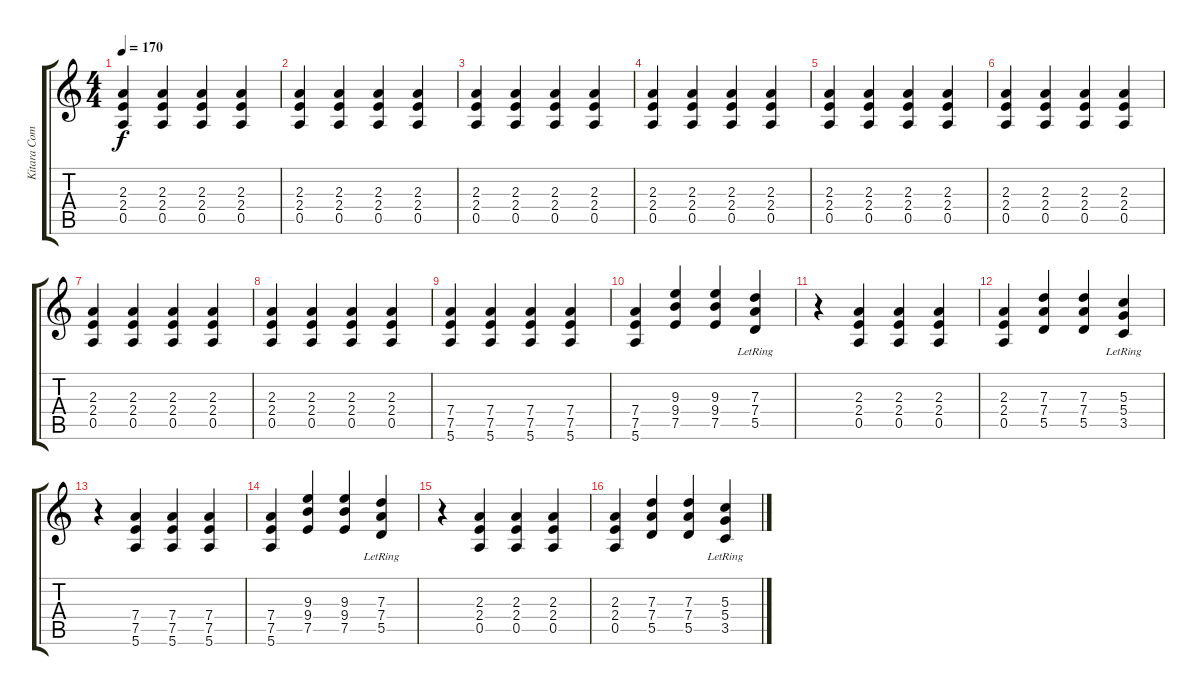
\track ("Kitara Comp2" "Kitara Com") {instrument acousticguitarnylon}
\staff {score tabs}
\tuning (E4 B3 G3 D3 A2 E2) {hide}
\ts (4 4)
\tempo 170
\clef g2
\ks c
(2.3 2.4 0.5).4{dy f} (2.3 2.4 0.5).4 (2.3 2.4 0.5).4 (2.3 2.4 0.5).4 |
(2.3 2.4 0.5).4 (2.3 2.4 0.5).4 (2.3 2.4 0.5).4 (2.3 2.4 0.5).4 |
(2.3 2.4 0.5).4 (2.3 2.4 0.5).4 (2.3 2.4 0.5).4 (2.3 2.4 0.5).4 |
(2.3 2.4 0.5).4 (2.3 2.4 0.5).4 (2.3 2.4 0.5).4 (2.3 2.4 0.5).4 |
(2.3 2.4 0.5).4 (2.3 2.4 0.5).4 (2.3 2.4 0.5).4 (2.3 2.4 0.5).4 |
(2.3 2.4 0.5).4 (2.3 2.4 0.5).4 (2.3 2.4 0.5).4 (2.3 2.4 0.5).4 |
(2.3 2.4 0.5).4 (2.3 2.4 0.5).4 (2.3 2.4 0.5).4 (2.3 2.4 0.5).4 |
(2.3 2.4 0.5).4 (2.3 2.4 0.5).4 (2.3 2.4 0.5).4 (2.3 2.4 0.5).4 |
(7.4 7.5 5.6).4 (7.4 7.5 5.6).4 (7.4 7.5 5.6).4 (7.4 7.5 5.6).4 |
(7.4 7.5 5.6).4 (9.3 9.4 7.5).4{volume 13} (9.3 9.4 7.5).4{volume 13} (7.3 7.4 5.5{lr}).4{volume 13} |
r.4 (2.3 2.4 0.5).4 (2.3 2.4 0.5).4 (2.3 2.4 0.5).4 |
(2.3 2.4 0.5).4 (7.3 7.4 5.5).4{volume 13} (7.3 7.4 5.5).4{volume 13} (5.3 5.4{lr} 3.5).4{volume 13} |
r.4 (7.4 7.5 5.6).4 (7.4 7.5 5.6).4 (7.4 7.5 5.6).4 |
(7.4 7.5 5.6).4 (9.3 9.4 7.5).4{volume 13} (9.3 9.4 7.5).4{volume 13} (7.3 7.4 5.5{lr}).4{volume 13} |
r.4 (2.3 2.4 0.5).4 (2.3 2.4 0.5).4 (2.3 2.4 0.5).4 |
(2.3 2.4 0.5).4 (7.3 7.4 5.5).4{volume 13} (7.3 7.4 5.5).4{volume 13} (5.3 5.4{lr} 3.5).4{volume 13}
